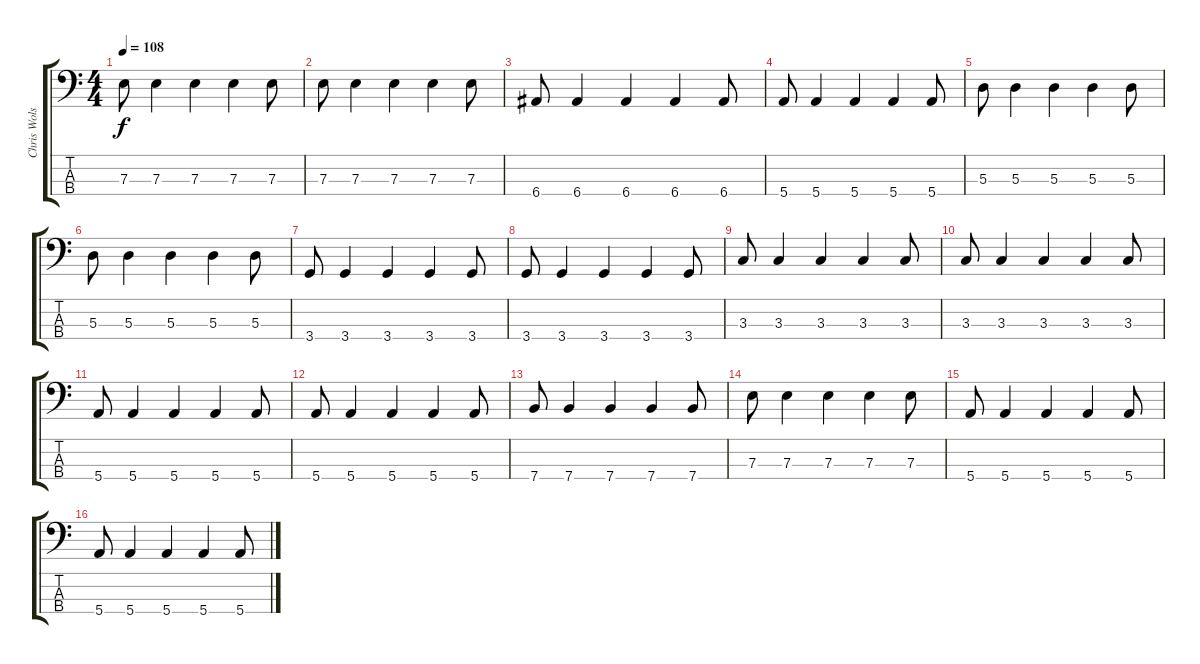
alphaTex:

\track ("Chris Wolstenholme" "Chris Wols") {instrument electricbassfinger}
\staff {score tabs}
\tuning (G2 D2 A1 E1) {hide}
\ts (4 4)
\tempo 108
\clef f4
\ks c
7.3.8{dy f} 7.3.4 7.3.4 7.3.4 7.3.8 |
7.3.8 7.3.4 7.3.4 7.3.4 7.3.8 |
6.4.8 6.4.4 6.4.4 6.4.4 6.4.8 |
5.4.8 5.4.4 5.4.4 5.4.4 5.4.8 |
5.3.8 5.3.4 5.3.4 5.3.4 5.3.8 |
5.3.8 5.3.4 5.3.4 5.3.4 5.3.8 |
3.4.8 3.4.4 3.4.4 3.4.4 3.4.8 |
3.4.8 3.4.4 3.4.4 3.4.4 3.4.8 |
3.3.8 3.3.4 3.3.4 3.3.4 3.3.8 |
3.3.8 3.3.4 3.3.4 3.3.4 3.3.8 |
5.4.8 5.4.4 5.4.4 5.4.4 5.4.8 |
5.4.8 5.4.4 5.4.4 5.4.4 5.4.8 |
7.4.8 7.4.4 7.4.4 7.4.4 7.4.8 |
7.3.8 7.3.4 7.3.4 7.3.4 7.3.8 |
5.4.8 5.4.4 5.4.4 5.4.4 5.4.8 |
5.4.8 5.4.4 5.4.4 5.4.4 5.4.8
